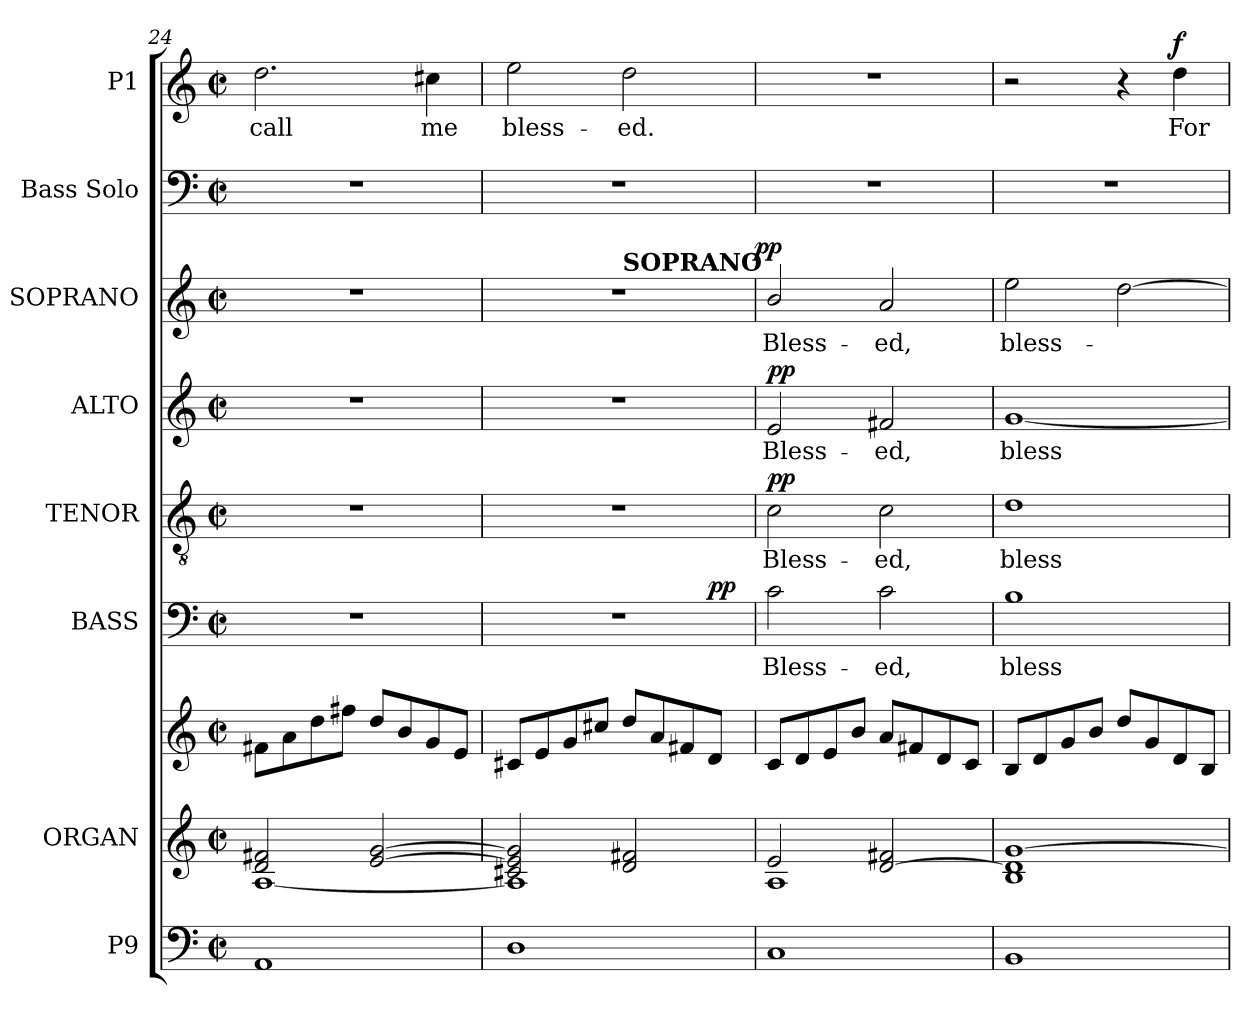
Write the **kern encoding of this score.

**kern	**kern	**kern	**kern	**text	**dynam	**kern	**text	**dynam	**kern	**text	**dynam	**kern	**text	**dynam	**kern	**kern	**text	**dynam
*part8	*part7	*part7	*part6	*part6	*part6	*part5	*part5	*part5	*part4	*part4	*part4	*part3	*part3	*part3	*part2	*part1	*part1	*part1
*staff9	*staff8	*staff7	*staff6	*staff6	*staff6	*staff5	*staff5	*staff5	*staff4	*staff4	*staff4	*staff3	*staff3	*staff3	*staff2	*staff1	*staff1	*staff1
*I"P9	*I"ORGAN	*	*I"BASS	*	*	*I"TENOR	*	*	*I"ALTO	*	*	*I"SOPRANO	*	*	*I"Bass Solo	*I"P1	*	*
*clefF4	*clefG2	*clefG2	*clefF4	*	*	*clefGv2	*	*	*clefG2	*	*	*clefG2	*	*	*clefF4	*clefG2	*	*
*	*	*	*	*	*	*ITrd7c12	*	*	*	*	*	*	*	*	*	*	*	*
*k[]	*k[]	*k[]	*k[]	*	*	*k[]	*	*	*k[]	*	*	*k[]	*	*	*k[]	*k[]	*	*
*C:	*C:	*C:	*C:	*	*	*C:	*	*	*C:	*	*	*C:	*	*	*C:	*C:	*	*
*M2/2	*M2/2	*M2/2	*M2/2	*	*	*M2/2	*	*	*M2/2	*	*	*M2/2	*	*	*M2/2	*M2/2	*	*
*met(c|)	*met(c|)	*met(c|)	*met(c|)	*	*	*met(c|)	*	*	*met(c|)	*	*	*met(c|)	*	*	*met(c|)	*met(c|)	*	*
=24	=24	=24	=24	=24	=24	=24	=24	=24	=24	=24	=24	=24	=24	=24	=24	=24	=24	=24
*	*^	*	*	*	*	*	*	*	*	*	*	*	*	*	*	*	*	*
!	!	!	!	!	!	!	!	!	!	!	!	!	!	!	!	!	!	!LO:LY:b:color=#000000	!
1AAi	2di/ 2f#i	[1Ai	8f#i\L	1r	.	.	1r	.	.	1r	.	.	1r	.	.	1r	2.ddi\	call	.
.	.	.	8ai\	.	.	.	.	.	.	.	.	.	.	.	.	.	.	.	.
.	.	.	8ddi\	.	.	.	.	.	.	.	.	.	.	.	.	.	.	.	.
.	.	.	8ff#i\J	.	.	.	.	.	.	.	.	.	.	.	.	.	.	.	.
.	[2ei/ [2gi	.	8ddi/L	.	.	.	.	.	.	.	.	.	.	.	.	.	.	.	.
.	.	.	8bi/	.	.	.	.	.	.	.	.	.	.	.	.	.	.	.	.
!	!	!	!	!	!	!	!	!	!	!	!	!	!	!	!	!	!	!LO:LY:b:color=#000000	!
.	.	.	8gi/	.	.	.	.	.	.	.	.	.	.	.	.	.	4cc#Xi\	me	.
.	.	.	8ei/J	.	.	.	.	.	.	.	.	.	.	.	.	.	.	.	.
=25	=25	=25	=25	=25	=25	=25	=25	=25	=25	=25	=25	=25	=25	=25	=25	=25	=25	=25	=25
!	!	!	!	!	!	!	!	!	!	!	!	!	!	!	!	!	!	!LO:LY:b:color=#000000	!
*	*	*	*	*^	*	*	*	*	*	*	*	*	*^	*	*	*	*	*	*
1Di	2c#Xi/ 2ei] 2gi]	1Ai]	8c#Xi/L	1r	2..ryy	.	.	1r	.	.	1r	.	.	1r	2ryy	.	.	1r	2eei\	bless-	.
.	.	.	8ei/	.	.	.	.	.	.	.	.	.	.	.	.	.	.	.	.	.	.
.	.	.	8gi/	.	.	.	.	.	.	.	.	.	.	.	.	.	.	.	.	.	.
.	.	.	8cc#Xi/J	.	.	.	.	.	.	.	.	.	.	.	.	.	.	.	.	.	.
!	!	!	!	!	!	!	!	!	!	!	!	!	!	!	!LO:TX:a:B:t=SOPRANO	!	!	!	!	!	!
!	!	!	!	!	!	!	!	!	!	!	!	!	!	!	!	!	!	!	!	!LO:LY:b:color=#000000	!
.	2di/ 2f#i	.	8ddi/L	.	.	.	.	.	.	.	.	.	.	.	4ryy	.	.	.	2ddi\	-ed.	.
.	.	.	8ai/	.	.	.	.	.	.	.	.	.	.	.	.	.	.	.	.	.	.
.	.	.	8f#i/	.	.	.	.	.	.	.	.	.	.	.	8ryy	.	.	.	.	.	.
.	.	.	8di/J	.	8ryy	.	pp	.	.	.	.	.	.	.	16ryy	.	.	.	.	.	.
.	.	.	.	.	.	.	.	.	.	.	.	.	.	.	32ryy	.	.	.	.	.	.
.	.	.	.	.	.	.	.	.	.	.	.	.	.	.	64ryy	.	.	.	.	.	.
.	.	.	.	.	.	.	.	.	.	.	.	.	.	.	128...ryy	.	.	.	.	.	.
.	.	.	.	.	.	.	.	.	.	.	.	.	.	.	1024ryy	.	pp	.	.	.	.
*	*	*	*	*v	*v	*	*	*	*	*	*	*	*	*v	*v	*	*	*	*	*	*
=26	=26	=26	=26	=26	=26	=26	=26	=26	=26	=26	=26	=26	=26	=26	=26	=26	=26	=26	=26
*	*	*	*	*^	*	*	*	*	*	*	*	*	*^	*	*	*	*	*	*
!	!	!	!	!	!	!LO:LY:b:color=#000000	!	!	!	!	!	!	!	!	!	!	!	!	!	!	!
*	*	*	*	*v	*v	*	*	*	*	*	*	*	*	*v	*v	*	*	*	*	*	*
*	*	*	*	*^	*	*	*	*	*	*	*	*	*^	*	*	*	*	*	*
!	!	!	!	!	!	!	!	!	!LO:LY:b:color=#000000	!	!	!	!	!	!	!	!	!	!	!	!
*	*	*	*	*v	*v	*	*	*	*	*	*	*	*	*v	*v	*	*	*	*	*	*
*	*	*	*	*^	*	*	*	*	*	*	*	*	*^	*	*	*	*	*	*
!	!	!	!	!	!	!	!	!	!	!	!	!LO:LY:b:color=#000000	!	!	!	!	!	!	!	!	!
*	*	*	*	*v	*v	*	*	*	*	*	*	*	*	*v	*v	*	*	*	*	*	*
*	*	*	*	*^	*	*	*	*	*	*	*	*	*^	*	*	*	*	*	*
!	!	!	!	!	!	!	!	!	!	!	!	!	!	!	!	!LO:LY:b:color=#000000	!	!	!	!	!
*	*	*	*	*v	*v	*	*	*	*	*	*	*	*	*v	*v	*	*	*	*	*	*
1Ci	2ei/	1Ai	8ci/L	2ci\	Bless-	.	2Ci\	Bless-	pp	2ei/	Bless-	pp	2bi/	Bless-	.	1r	1r	.	.
.	.	.	8di/	.	.	.	.	.	.	.	.	.	.	.	.	.	.	.	.
.	.	.	8ei/	.	.	.	.	.	.	.	.	.	.	.	.	.	.	.	.
.	.	.	8bi/J	.	.	.	.	.	.	.	.	.	.	.	.	.	.	.	.
!	!	!	!	!	!LO:LY:b:color=#000000	!	!	!	!	!	!	!	!	!	!	!	!	!	!
!	!	!	!	!	!	!	!	!LO:LY:b:color=#000000	!	!	!	!	!	!	!	!	!	!	!
!	!	!	!	!	!	!	!	!	!	!	!LO:LY:b:color=#000000	!	!	!	!	!	!	!	!
!	!	!	!	!	!	!	!	!	!	!	!	!	!	!LO:LY:b:color=#000000	!	!	!	!	!
.	[2di/ 2f#i	.	8ai/L	2ci\	-ed,	.	2Ci\	-ed,	.	2f#i/	-ed,	.	2ai/	-ed,	.	.	.	.	.
.	.	.	8f#i/	.	.	.	.	.	.	.	.	.	.	.	.	.	.	.	.
.	.	.	8di/	.	.	.	.	.	.	.	.	.	.	.	.	.	.	.	.
.	.	.	8ci/J	.	.	.	.	.	.	.	.	.	.	.	.	.	.	.	.
*	*v	*v	*	*	*	*	*	*	*	*	*	*	*	*	*	*	*	*	*
=27	=27	=27	=27	=27	=27	=27	=27	=27	=27	=27	=27	=27	=27	=27	=27	=27	=27	=27
!	!	!	!	!LO:LY:b:color=#000000	!	!	!	!	!	!	!	!	!	!	!	!	!	!
!	!	!	!	!	!	!	!LO:LY:b:color=#000000	!	!	!	!	!	!	!	!	!	!	!
!	!	!	!	!	!	!	!	!	!	!LO:LY:b:color=#000000	!	!	!	!	!	!	!	!
!	!	!	!	!	!	!	!	!	!	!	!	!	!LO:LY:b:color=#000000	!	!	!	!	!
1BBi	1Bi 1di] [1gi	8Bi/L	1Bi	bless-	.	1Di	bless-	.	[1gi	bless-	.	2eei\	bless-	.	1r	2r	.	.
.	.	8di/	.	.	.	.	.	.	.	.	.	.	.	.	.	.	.	.
.	.	8gi/	.	.	.	.	.	.	.	.	.	.	.	.	.	.	.	.
.	.	8bi/J	.	.	.	.	.	.	.	.	.	.	.	.	.	.	.	.
.	.	8ddi/L	.	.	.	.	.	.	.	.	.	[2ddi\	.	.	.	4r	.	.
.	.	8gi/	.	.	.	.	.	.	.	.	.	.	.	.	.	.	.	.
!	!	!	!	!	!	!	!	!	!	!	!	!	!	!	!	!	!LO:LY:b:color=#000000	!
.	.	8di/	.	.	.	.	.	.	.	.	.	.	.	.	.	4ddi\	For	f
.	.	8Bi/J	.	.	.	.	.	.	.	.	.	.	.	.	.	.	.	.
=	=	=	=	=	=	=	=	=	=	=	=	=	=	=	=	=	=	=
*-	*-	*-	*-	*-	*-	*-	*-	*-	*-	*-	*-	*-	*-	*-	*-	*-	*-	*-
